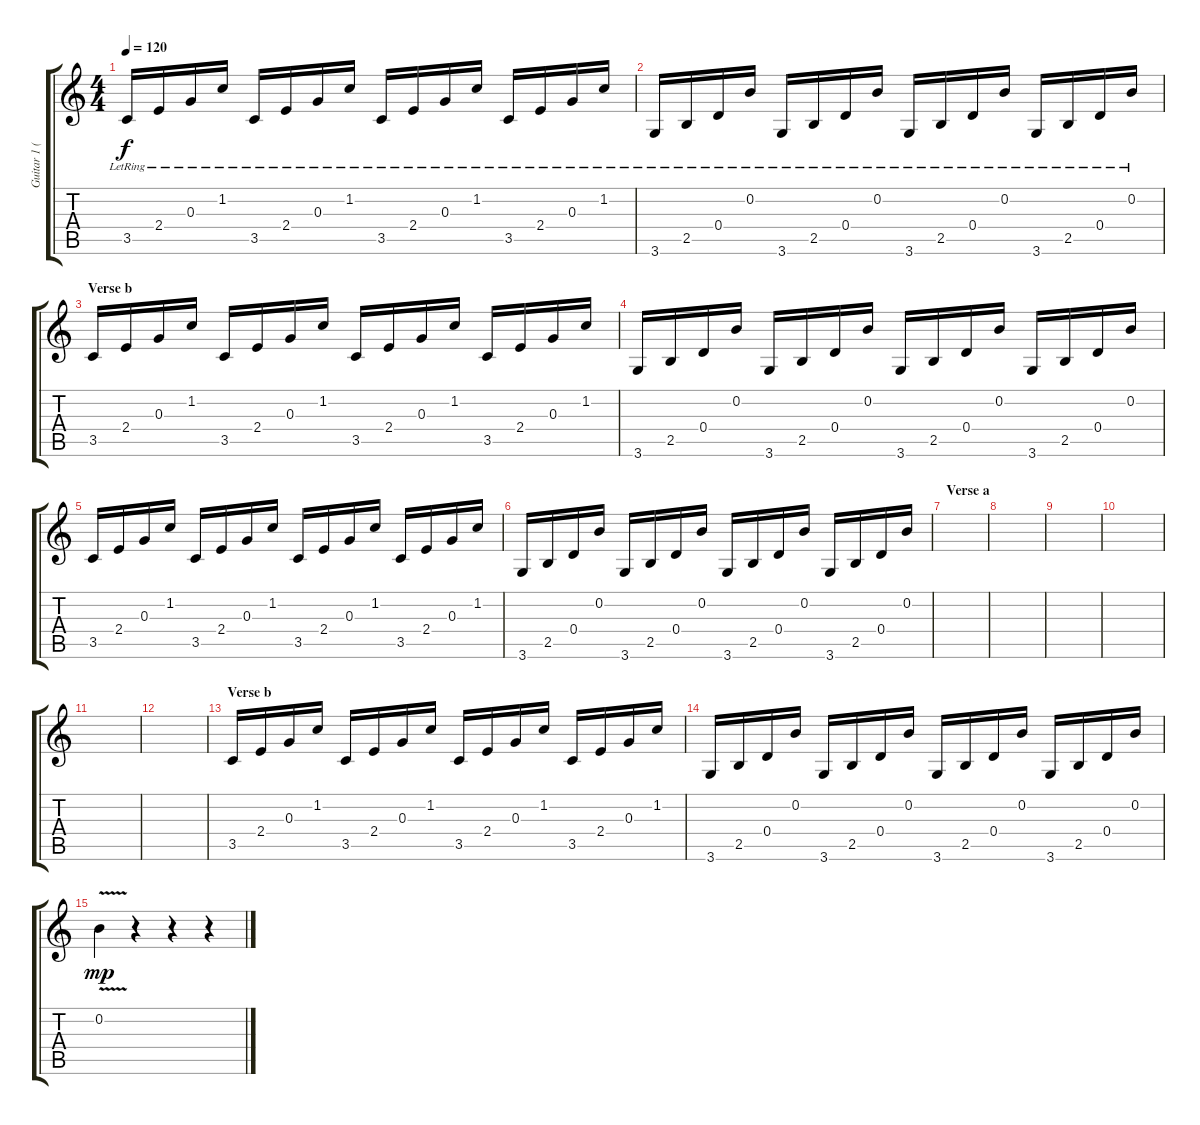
\track ("Guitar 1 (electric)" "Guitar 1 (") {instrument overdrivenguitar}
\staff {score tabs}
\tuning (E4 B3 G3 D3 A2 E2) {hide}
\ts (4 4)
\section ("" "")
\tempo 120
\clef g2
\ks c
3.5{lr}.16{dy f instrument electricguitarclean} 2.4{lr}.16 0.3{lr}.16 1.2{lr}.16 3.5{lr}.16 2.4{lr}.16 0.3{lr}.16 1.2{lr}.16 3.5{lr}.16 2.4{lr}.16 0.3{lr}.16 1.2{lr}.16 3.5{lr}.16 2.4{lr}.16 0.3{lr}.16 1.2{lr}.16 |
3.6{lr}.16 2.5{lr}.16 0.4{lr}.16 0.2{lr}.16 3.6{lr}.16 2.5{lr}.16 0.4{lr}.16 0.2{lr}.16 3.6{lr}.16 2.5{lr}.16 0.4{lr}.16 0.2{lr}.16 3.6{lr}.16 2.5{lr}.16 0.4{lr}.16 0.2{lr}.16 |
\section ("" "Verse b")
3.5.16{instrument overdrivenguitar} 2.4.16 0.3.16 1.2.16 3.5.16 2.4.16 0.3.16 1.2.16 3.5.16 2.4.16 0.3.16 1.2.16 3.5.16 2.4.16 0.3.16 1.2.16 |
3.6.16 2.5.16 0.4.16 0.2.16 3.6.16 2.5.16 0.4.16 0.2.16 3.6.16 2.5.16 0.4.16 0.2.16 3.6.16 2.5.16 0.4.16 0.2.16 |
3.5.16{instrument overdrivenguitar} 2.4.16 0.3.16 1.2.16 3.5.16 2.4.16 0.3.16 1.2.16 3.5.16 2.4.16 0.3.16 1.2.16 3.5.16 2.4.16 0.3.16 1.2.16 |
3.6.16 2.5.16 0.4.16 0.2.16 3.6.16 2.5.16 0.4.16 0.2.16 3.6.16 2.5.16 0.4.16 0.2.16 3.6.16 2.5.16 0.4.16 0.2.16 |
\section ("" "Verse a")
|
|
|
|
|
|
\section ("" "Verse b")
3.5.16{volume 12 instrument overdrivenguitar} 2.4.16 0.3.16 1.2.16 3.5.16 2.4.16 0.3.16 1.2.16 3.5.16 2.4.16 0.3.16 1.2.16 3.5.16 2.4.16 0.3.16 1.2.16 |
3.6.16 2.5.16 0.4.16 0.2.16 3.6.16 2.5.16 0.4.16 0.2.16 3.6.16 2.5.16 0.4.16 0.2.16 3.6.16 2.5.16 0.4.16 0.2.16 |
0.2{v}.4{dy mp} r.4 r.4 r.4
